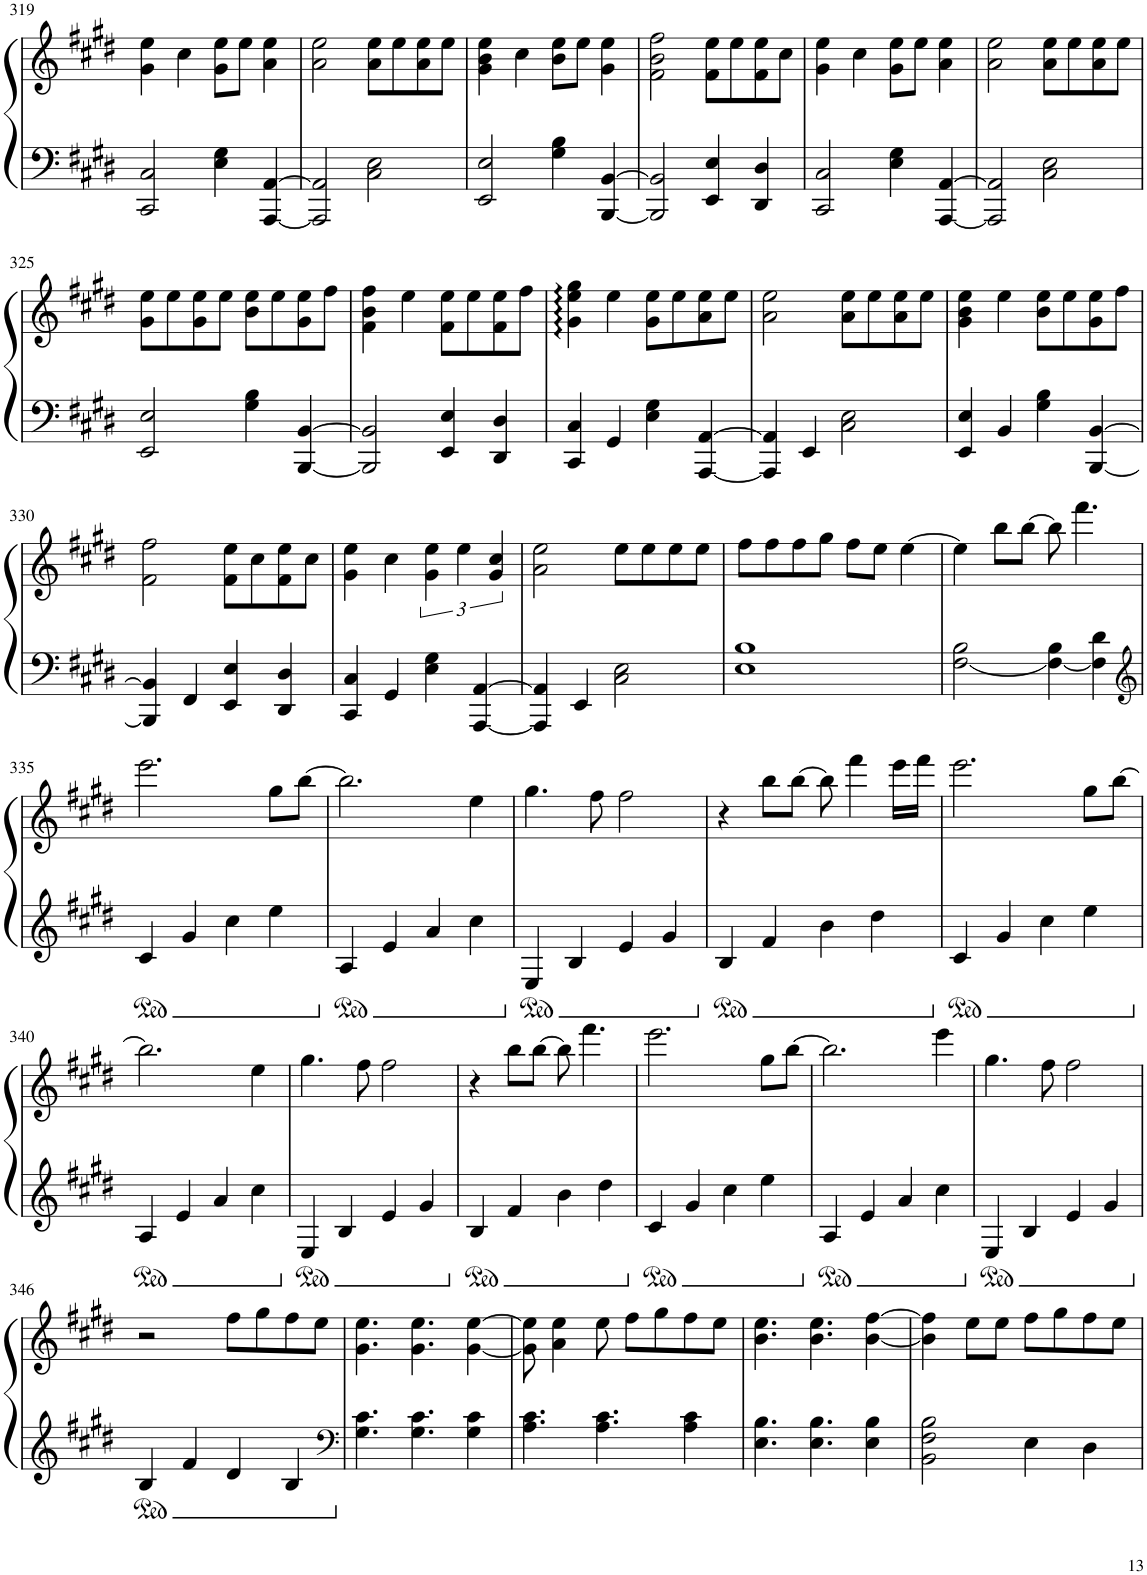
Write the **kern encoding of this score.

**kern	**kern
*part1	*part1
*staff2	*staff1
*I"Piano	*
*I'Pno.	*
!!LO:PB:g=z
*clefF4	*clefG2
*k[f#c#g#d#]	*k[f#c#g#d#]
*M4/4	*M4/4
=319	=319
2CC#/ 2C#/	4g#\ 4ee\
.	4cc#\
4E\ 4G#\	8g#\ 8ee\L
.	8ee\J
[4AAA/ [4AA/	4a\ 4ee\
=320	=320
2AAA/] 2AA/]	2a\ 2ee\
2C#\ 2E\	8a\ 8ee\L
.	8ee\
.	8a\ 8ee\
.	8ee\J
=321	=321
2EE/ 2E/	4g#\ 4b\ 4ee\
.	4cc#\
4G#\ 4B\	8b\ 8ee\L
.	8ee\J
[4BBB/ [4BB/	4g#\ 4ee\
=322	=322
2BBB/] 2BB/]	2f#\ 2b\ 2ff#\
4EE/ 4E/	8f#\ 8ee\L
.	8ee\
4DD#/ 4D#/	8f#\ 8ee\
.	8cc#\J
=323	=323
2CC#/ 2C#/	4g#\ 4ee\
.	4cc#\
4E\ 4G#\	8g#\ 8ee\L
.	8ee\J
[4AAA/ [4AA/	4a\ 4ee\
=324	=324
2AAA/] 2AA/]	2a\ 2ee\
2C#\ 2E\	8a\ 8ee\L
.	8ee\
.	8a\ 8ee\
.	8ee\J
!!LO:LB:g=z
=325	=325
2EE/ 2E/	8g#\ 8ee\L
.	8ee\
.	8g#\ 8ee\
.	8ee\J
4G#\ 4B\	8b\ 8ee\L
.	8ee\
[4BBB/ [4BB/	8g#\ 8ee\
.	8ff#\J
=326	=326
2BBB/] 2BB/]	4f#\ 4b\ 4ff#\
.	4ee\
4EE/ 4E/	8f#\ 8ee\L
.	8ee\
4DD#/ 4D#/	8f#\ 8ee\
.	8ff#\J
=327	=327
4CC#/ 4C#/	4g#\ 4ee\ 4gg#\
4GG#/	4ee\
4E\ 4G#\	8g#\ 8ee\L
.	8ee\
[4AAA/ [4AA/	8a\ 8ee\
.	8ee\J
=328	=328
4AAA/] 4AA/]	2a\ 2ee\
4EE/	.
2C#\ 2E\	8a\ 8ee\L
.	8ee\
.	8a\ 8ee\
.	8ee\J
=329	=329
4EE/ 4E/	4g#\ 4b\ 4ee\
4BB/	4ee\
4G#\ 4B\	8b\ 8ee\L
.	8ee\
[4BBB/ [4BB/	8g#\ 8ee\
.	8ff#\J
!!LO:LB:g=z
=330	=330
4BBB/] 4BB/]	2f#\ 2ff#\
4FF#/	.
4EE/ 4E/	8f#\ 8ee\L
.	8cc#\
4DD#/ 4D#/	8f#\ 8ee\
.	8cc#\J
=331	=331
4CC#/ 4C#/	4g#\ 4ee\
4GG#/	4cc#\
4E\ 4G#\	6g#\ 6ee\
.	6ee\
[4AAA/ [4AA/	.
.	6g#/ 6cc#/
=332	=332
4AAA/] 4AA/]	2a\ 2ee\
4EE/	.
2C#\ 2E\	8ee\L
.	8ee\
.	8ee\
.	8ee\J
=333	=333
1E 1B	8ff#\L
.	8ff#\
.	8ff#\
.	8gg#\J
.	8ff#\L
.	8ee\J
.	[4ee\
=334	=334
[2F#\ 2B\	4ee\]
.	8bb\L
.	[8bb\J
4F#\_ 4B\	8bb\]
.	4.fff#\
4F#\] 4d#\	.
!!LO:LB:g=z
=335	=335
*clefG2	*
4c#/	2.eee\
4g#/	.
4cc#\	.
4ee\	8gg#\L
.	[8bb\J
=336	=336
4A/	2.bb\]
4e/	.
4a/	.
4cc#\	4ee\
=337	=337
4E/	4.gg#\
4B/	.
.	8ff#\
4e/	2ff#\
4g#/	.
=338	=338
4B/	4r
4f#/	8bb\L
.	[8bb\J
4b\	8bb\]
.	4fff#\
4dd#\	.
.	16eee\LL
.	16fff#\JJ
=339	=339
4c#/	2.eee\
4g#/	.
4cc#\	.
4ee\	8gg#\L
.	[8bb\J
!!LO:LB:g=z
=340	=340
4A/	2.bb\]
4e/	.
4a/	.
4cc#\	4ee\
=341	=341
4E/	4.gg#\
4B/	.
.	8ff#\
4e/	2ff#\
4g#/	.
=342	=342
4B/	4r
4f#/	8bb\L
.	[8bb\J
4b\	8bb\]
.	4.fff#\
4dd#\	.
=343	=343
4c#/	2.eee\
4g#/	.
4cc#\	.
4ee\	8gg#\L
.	[8bb\J
=344	=344
4A/	2.bb\]
4e/	.
4a/	.
4cc#\	4eee\
=345	=345
4E/	4.gg#\
4B/	.
.	8ff#\
4e/	2ff#\
4g#/	.
!!LO:LB:g=z
=346	=346
4B/	2r
4f#/	.
4d#/	8ff#\L
.	8gg#\
4B/	8ff#\
.	8ee\J
=347	=347
*clefF4	*
4.G#\ 4.c#\	4.g#\ 4.ee\
4.G#\ 4.c#\	4.g#\ 4.ee\
4G#\ 4c#\	[4g#\ [4ee\
=348	=348
4.A\ 4.c#\	8g#\] 8ee\]
.	4a\ 4ee\
4.A\ 4.c#\	8ee\
.	8ff#\L
.	8gg#\
4A\ 4c#\	8ff#\
.	8ee\J
=349	=349
4.E\ 4.B\	4.b\ 4.ee\
4.E\ 4.B\	4.b\ 4.ee\
4E\ 4B\	[4b\ [4ff#\
=350	=350
2BB\ 2F#\ 2B\	4b\] 4ff#\]
.	8ee\L
.	8ee\J
4E\	8ff#\L
.	8gg#\
4D#\	8ff#\
.	8ee\J
=	=
*-	*-
